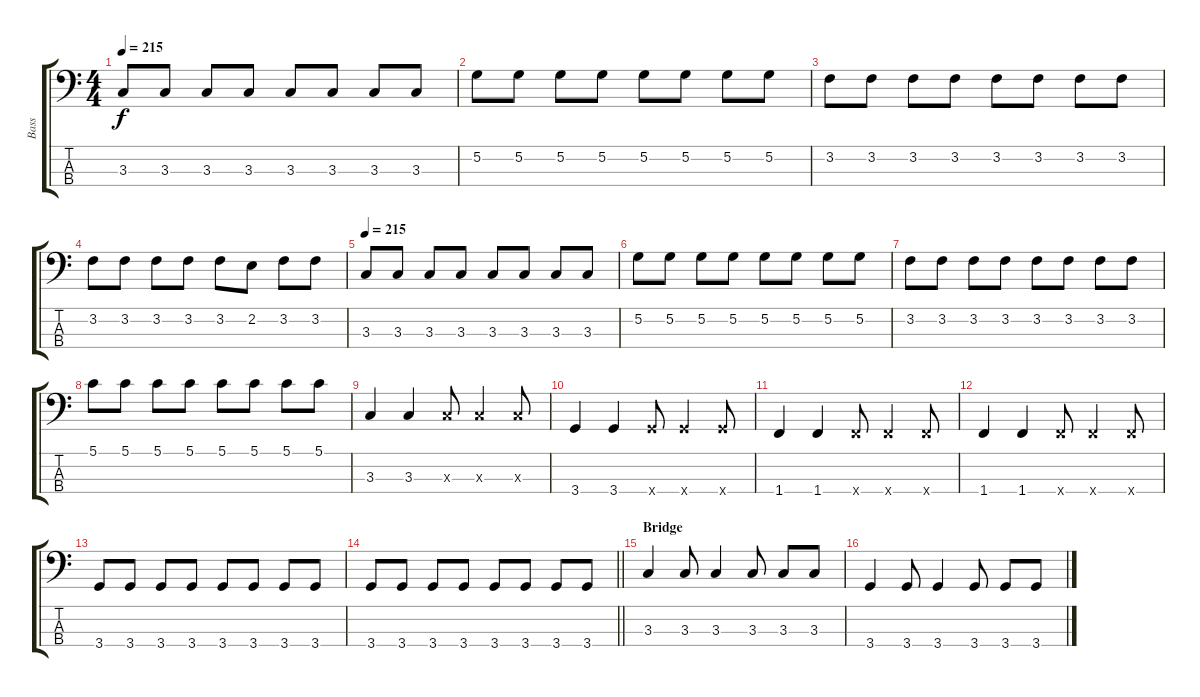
\track ("Bass" "Bass") {instrument electricbasspick}
\staff {score tabs}
\tuning (G2 D2 A1 E1) {hide}
\ts (4 4)
\tempo 215
\clef f4
\ks c
3.3.8{dy f} 3.3.8 3.3.8 3.3.8 3.3.8 3.3.8 3.3.8 3.3.8 |
5.2.8 5.2.8 5.2.8 5.2.8 5.2.8 5.2.8 5.2.8 5.2.8 |
3.2.8 3.2.8 3.2.8 3.2.8 3.2.8 3.2.8 3.2.8 3.2.8 |
3.2.8 3.2.8 3.2.8 3.2.8 3.2.8 2.2.8 3.2.8 3.2.8 |
\tempo 215
3.3.8 3.3.8 3.3.8 3.3.8 3.3.8 3.3.8 3.3.8 3.3.8 |
5.2.8 5.2.8 5.2.8 5.2.8 5.2.8 5.2.8 5.2.8 5.2.8 |
3.2.8 3.2.8 3.2.8 3.2.8 3.2.8 3.2.8 3.2.8 3.2.8 |
5.1.8 5.1.8 5.1.8 5.1.8 5.1.8 5.1.8 5.1.8 5.1.8 |
3.3.4 3.3.4 3.3{x}.8 3.3{x}.4 3.3{x}.8 |
3.4.4 3.4.4 3.4{x}.8 3.4{x}.4 3.4{x}.8 |
1.4.4 1.4.4 1.4{x}.8 1.4{x}.4 1.4{x}.8 |
1.4.4 1.4.4 1.4{x}.8 1.4{x}.4 1.4{x}.8 |
3.4.8 3.4.8 3.4.8 3.4.8 3.4.8 3.4.8 3.4.8 3.4.8 |
\barLineRight lightlight
3.4.8 3.4.8 3.4.8 3.4.8 3.4.8 3.4.8 3.4.8 3.4.8 |
\section ("" "Bridge")
3.3.4 3.3.8 3.3.4 3.3.8 3.3.8 3.3.8 |
3.4.4 3.4.8 3.4.4 3.4.8 3.4.8 3.4.8
